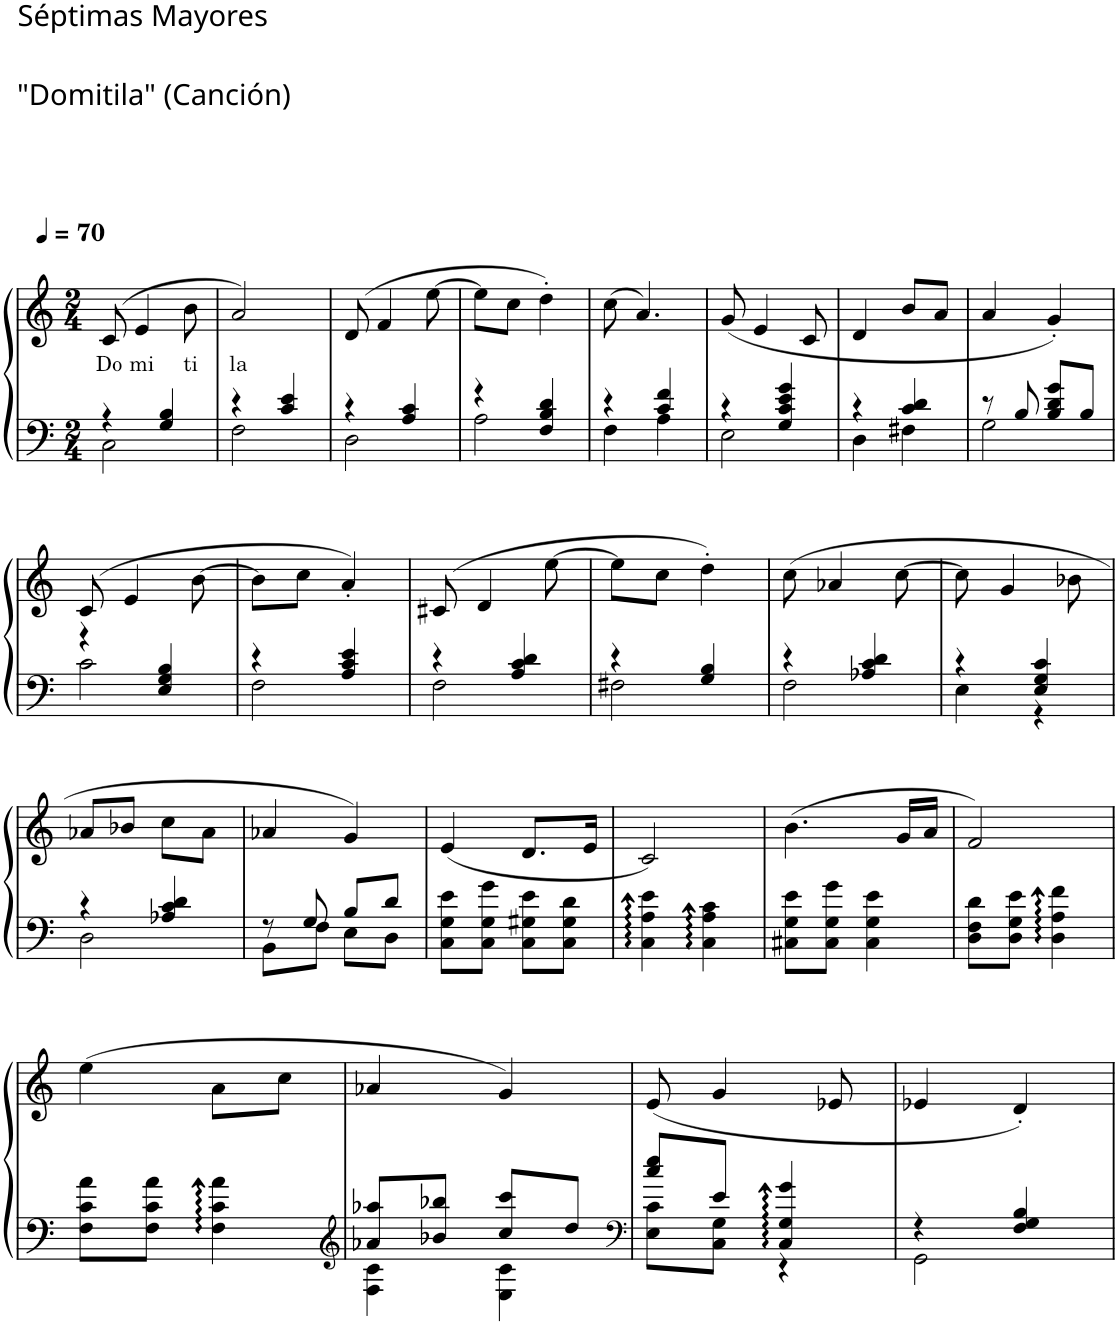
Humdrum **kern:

**kern	**kern	**text
*part2	*part1	*part1
*staff2	*staff1	*staff1
*I"Arpa	*I"Flauta	*
*	*I'Fl	*
*clefF4	*clefG2	*
*k[]	*k[]	*
*M2/4	*M2/4	*
*MM70	*MM70	*
=1	=1	=1
*^	*	*
!	!	!	!LO:LY:b
4r	2C\	(8c/	Do
!	!	!	!LO:LY:b
.	.	4e/	mi
4G/ 4B/	.	.	.
!	!	!	!LO:LY:b
.	.	8b\	ti
=2	=2	=2	=2
!	!	!	!LO:LY:b
4r	2F\	2a/)	la
4c/ 4e/	.	.	.
=3	=3	=3	=3
4r	2D\	(8d/	.
.	.	4f/	.
4A/ 4c/	.	.	.
.	.	[8ee\	.
=4	=4	=4	=4
4r	2A\	8ee\L]	.
.	.	8cc\J	.
4F/ 4B/ 4d/	.	4dd'\)	.
=5	=5	=5	=5
4r	4F\	(8cc\	.
.	.	4.a/)	.
4c/ 4f/	4A\	.	.
=6	=6	=6	=6
4r	2E\	(8g/	.
.	.	4e/	.
4G/ 4c/ 4e/ 4g/	.	.	.
.	.	8c/	.
=7	=7	=7	=7
4r	4D\	4d/	.
4c/ 4d/	4F#X\	8b/L	.
.	.	8a/J	.
=8	=8	=8	=8
8r	2G\	4a/	.
8B/	.	.	.
8B/ 8d/ 8g/L	.	4g'/)	.
8B/J	.	.	.
!!LO:LB:g=z
=9	=9	=9	=9
4r	2c\	(8c/	.
.	.	4e/	.
4E/ 4G/ 4B/	.	.	.
.	.	[8b\	.
=10	=10	=10	=10
4r	2F\	8b\L]	.
.	.	8cc\J	.
4A/ 4c/ 4e/	.	4a'/)	.
=11	=11	=11	=11
4r	2F\	(8c#X/	.
.	.	4d/	.
4A/ 4c/ 4d/	.	.	.
.	.	[8ee\	.
=12	=12	=12	=12
4r	2F#X\	8ee\L]	.
.	.	8cc\J	.
4G/ 4B/	.	4dd'\)	.
=13	=13	=13	=13
4r	2F\	(8cc\	.
.	.	4a-X/	.
4A-X/ 4c/ 4d/	.	.	.
.	.	[8cc\	.
=14	=14	=14	=14
4r	4E\	8cc\]	.
.	.	4g/	.
4E/ 4G/ 4c/	4r	.	.
.	.	8b-X\	.
!!LO:LB:g=z
=15	=15	=15	=15
4r	2D\	8a-X/L	.
.	.	8b-X/J	.
4A-X/ 4c/ 4d/	.	8cc\L	.
.	.	8a-\J	.
=16	=16	=16	=16
8r	8BB\L	4a-X/	.
8G/	8F\J	.	.
8B/L	8E\L	4g/)	.
8d/J	8D\J	.	.
*v	*v	*	*
=17	=17	=17
8C\ 8G\ 8e\L	(4e/	.
8C\ 8G\ 8g\J	.	.
8C\ 8G#X\ 8e\L	8.d/L	.
8C\ 8G#\ 8d\J	.	.
.	16e/Jk	.
=18	=18	=18
4C\ 4A\ 4e\	2c/)	.
4C\ 4A\ 4c\	.	.
=19	=19	=19
8C#X\ 8G\ 8e\L	(4.b\	.
8C#\ 8G\ 8g\J	.	.
4C#\ 4G\ 4e\	.	.
.	16g/LL	.
.	16a/JJ	.
=20	=20	=20
8D\ 8F\ 8d\L	2f/)	.
8D\ 8G\ 8e\J	.	.
4D\ 4A\ 4f\	.	.
!!LO:LB:g=z
=21	=21	=21
8F\ 8c\ 8a\L	(4ee\	.
8F\ 8c\ 8a\J	.	.
4F\ 4c\ 4a\	8a\L	.
.	8cc\J	.
=22	=22	=22
*clefG2	*	*
*^	*	*
8a-X/ 8aa-X/L	4F\ 4c\	4a-X/	.
8b-X/ 8bb-X/J	.	.	.
8cc/ 8ccc/L	4E\ 4c\	4g/)	.
8dd/J	.	.	.
=23	=23	=23	=23
*clefF4	*	*	*
8cc/ 8ee/L	8E\ 8c\L	(8e/	.
8e/J	8C\ 8G\J	4g/	.
4C/ 4G/ 4g/	4r	.	.
.	.	8e-X/	.
=24	=24	=24	=24
4r	2GG\	4e-X/	.
4F/ 4G/ 4B/	.	4d'/)	.
*v	*v	*	*
=	=	=
*-	*-	*-
